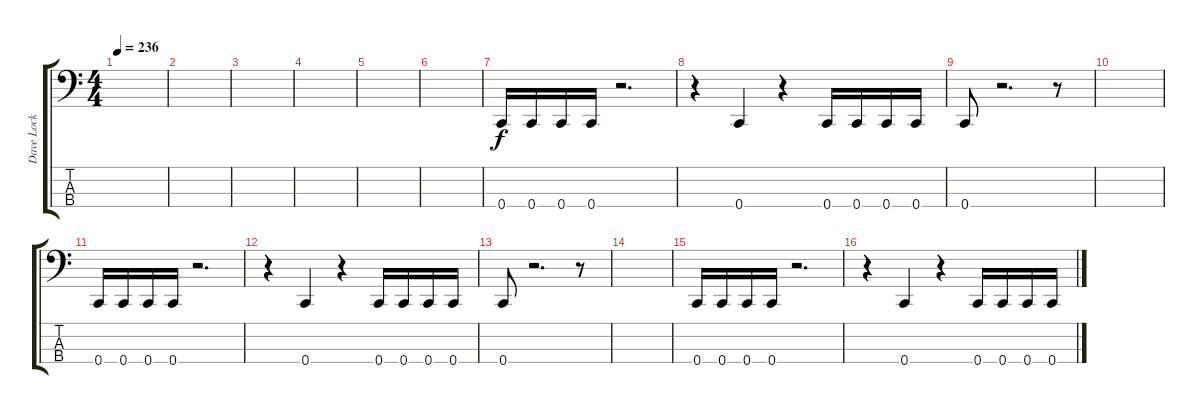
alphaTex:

\track ("Dave Lock (Bass)" "Dave Lock ") {instrument electricbasspick}
\staff {score tabs}
\tuning (Eb2 Bb1 F1 C1) {hide}
\ts (4 4)
\tempo 236
\clef f4
\ks c
|
|
|
|
|
|
0.4.16{volume 16} 0.4.16 0.4.16 0.4.16 r.2{d} |
r.4 0.4.4 r.4 0.4.16 0.4.16 0.4.16 0.4.16 |
0.4.8 r.2{d} r.8 |
|
0.4.16 0.4.16 0.4.16 0.4.16 r.2{d} |
r.4 0.4.4 r.4 0.4.16 0.4.16 0.4.16 0.4.16 |
0.4.8 r.2{d} r.8 |
|
0.4.16 0.4.16 0.4.16 0.4.16 r.2{d} |
r.4 0.4.4 r.4 0.4.16 0.4.16 0.4.16 0.4.16
